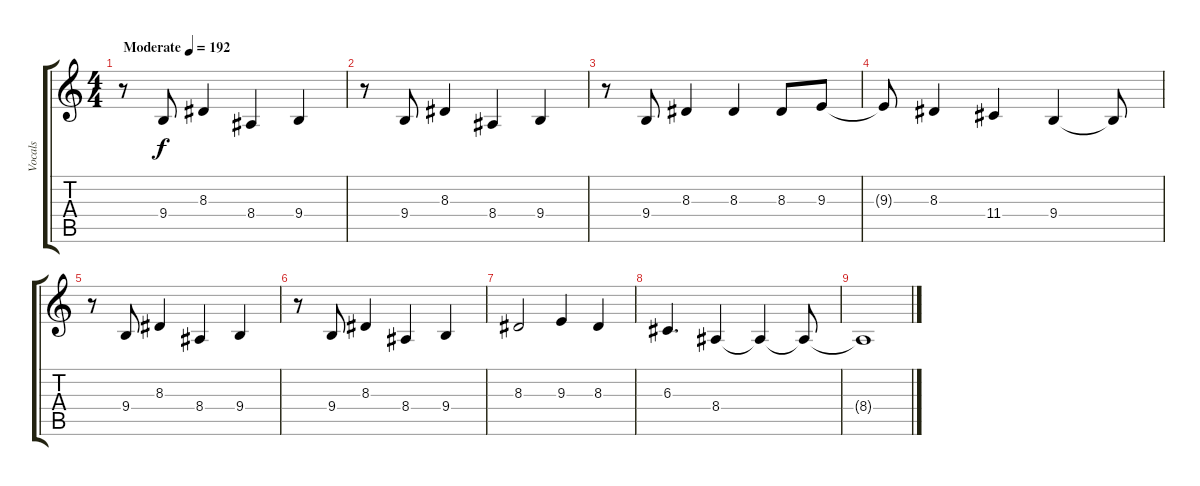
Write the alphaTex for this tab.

\track ("Vocals" "Vocals") {instrument lead2sawtooth}
\staff {score tabs}
\tuning (E4 B3 G3 D3 A2 E2) {hide}
\ts (4 4)
\tempo (192 "Moderate")
\clef g2
\ks c
r.8{dy f instrument lead2sawtooth} 9.4.8 8.3.4 8.4.4 9.4.4 |
r.8 9.4.8 8.3.4 8.4.4 9.4.4 |
r.8 9.4.8 8.3.4 8.3.4 8.3.8 9.3.8 |
9.3{t}.8 8.3.4 11.4.4 9.4.4 9.4{t}.8 |
r.8 9.4.8 8.3.4 8.4.4 9.4.4 |
r.8 9.4.8 8.3.4 8.4.4 9.4.4 |
8.3.2 9.3.4 8.3.4 |
6.3.4{d} 8.4.4 8.4{t}.4 8.4{t}.8 |
8.4{t}.1
